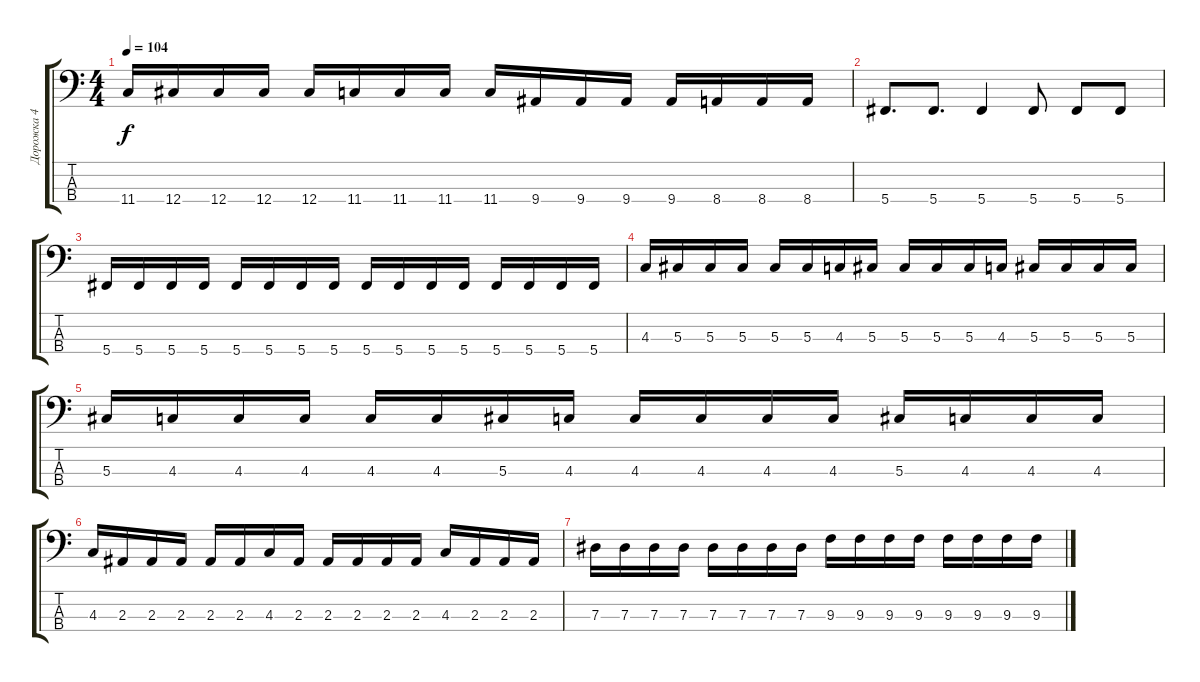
\track ("Дорожка 4" "Дорожка 4") {instrument electricbassfinger}
\staff {score tabs}
\tuning (Gb2 Db2 Ab1 Db1) {hide}
\ts (4 4)
\tempo 104
\clef f4
\ks c
11.4.16{dy f} 12.4.16 12.4.16 12.4.16 12.4.16 11.4.16 11.4.16 11.4.16 11.4.16 9.4.16 9.4.16 9.4.16 9.4.16 8.4.16 8.4.16 8.4.16 |
5.4.8{d} 5.4.8{d} 5.4.4 5.4.8 5.4.8 5.4.8 |
5.4.16 5.4.16 5.4.16 5.4.16 5.4.16 5.4.16 5.4.16 5.4.16 5.4.16 5.4.16 5.4.16 5.4.16 5.4.16 5.4.16 5.4.16 5.4.16 |
4.3.16 5.3.16 5.3.16 5.3.16 5.3.16 5.3.16 4.3.16 5.3.16 5.3.16 5.3.16 5.3.16 4.3.16 5.3.16 5.3.16 5.3.16 5.3.16 |
5.3.16 4.3.16 4.3.16 4.3.16 4.3.16 4.3.16 5.3.16 4.3.16 4.3.16 4.3.16 4.3.16 4.3.16 5.3.16 4.3.16 4.3.16 4.3.16 |
4.3.16 2.3.16 2.3.16 2.3.16 2.3.16 2.3.16 4.3.16 2.3.16 2.3.16 2.3.16 2.3.16 2.3.16 4.3.16 2.3.16 2.3.16 2.3.16 |
7.3.16 7.3.16 7.3.16 7.3.16 7.3.16 7.3.16 7.3.16 7.3.16 9.3.16 9.3.16 9.3.16 9.3.16 9.3.16 9.3.16 9.3.16 9.3.16
